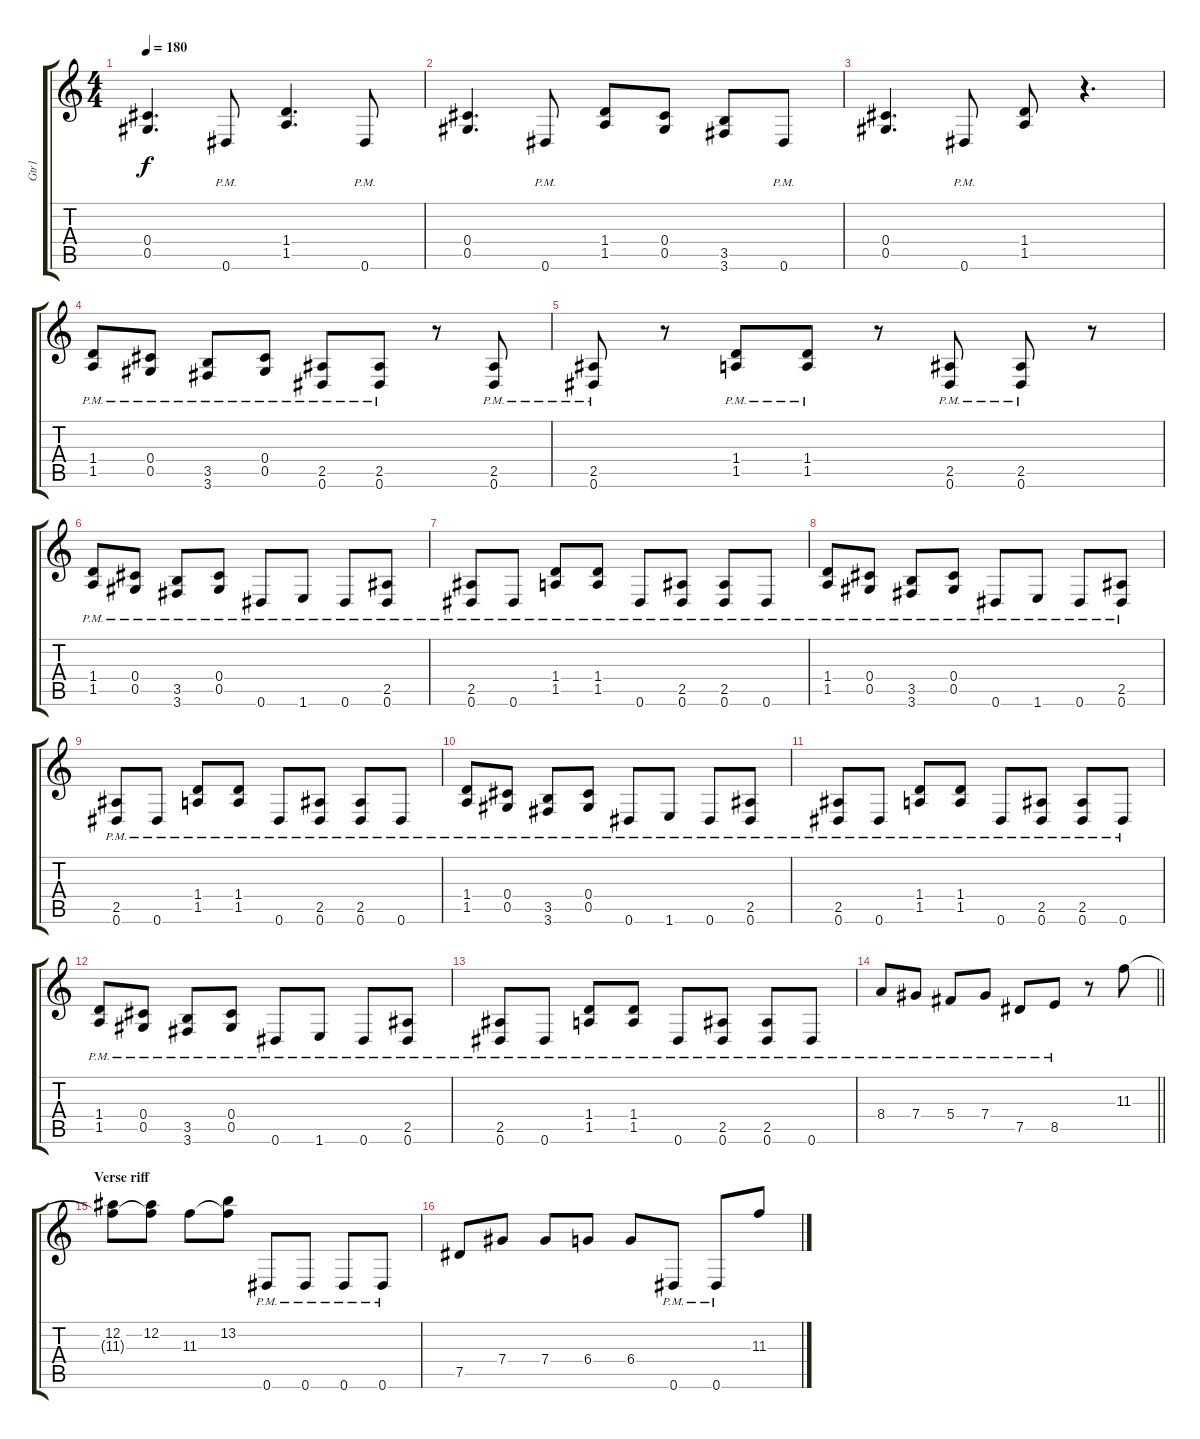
\track ("Gtr1" "Gtr1") {instrument electricguitarjazz}
\staff {score tabs}
\tuning (Eb4 Bb3 Gb3 Db3 Ab2 Eb2) {hide}
\ts (4 4)
\tempo 180
\clef g2
\ks c
(0.4 0.5).4{d dy f} 0.6{pm}.8 (1.4 1.5).4{d} 0.6{pm}.8 |
(0.4 0.5).4{d} 0.6{pm}.8 (1.4 1.5).8 (0.4 0.5).8 (3.5 3.6).8 0.6{pm}.8 |
(0.4 0.5).4{d} 0.6{pm}.8 (1.4 1.5).8 r.4{d} |
(1.4{pm} 1.5{pm}).8 (0.4{pm} 0.5{pm}).8 (3.5{pm} 3.6{pm}).8 (0.4{pm} 0.5{pm}).8 (2.5 0.6{pm}).8 (2.5 0.6{pm}).8 r.8 (2.5 0.6{pm}).8 |
(2.5 0.6{pm}).8 r.8 (1.4{pm} 1.5).8 (1.4{pm} 1.5).8 r.8 (2.5 0.6{pm}).8 (2.5 0.6{pm}).8 r.8 |
(1.4{pm} 1.5{pm}).8 (0.4{pm} 0.5{pm}).8 (3.5{pm} 3.6{pm}).8 (0.4{pm} 0.5{pm}).8 0.6{pm}.8 1.6{pm}.8 0.6{pm}.8 (2.5 0.6{pm}).8 |
(2.5 0.6{pm}).8 0.6{pm}.8 (1.4{pm} 1.5).8 (1.4{pm} 1.5).8 0.6{pm}.8 (2.5 0.6{pm}).8 (2.5 0.6{pm}).8 0.6{pm}.8 |
(1.4{pm} 1.5{pm}).8 (0.4{pm} 0.5{pm}).8 (3.5{pm} 3.6{pm}).8 (0.4{pm} 0.5{pm}).8 0.6{pm}.8 1.6{pm}.8 0.6{pm}.8 (2.5 0.6{pm}).8 |
(2.5 0.6{pm}).8 0.6{pm}.8 (1.4{pm} 1.5).8 (1.4{pm} 1.5).8 0.6{pm}.8 (2.5 0.6{pm}).8 (2.5 0.6{pm}).8 0.6{pm}.8 |
(1.4{pm} 1.5{pm}).8 (0.4{pm} 0.5{pm}).8 (3.5{pm} 3.6{pm}).8 (0.4{pm} 0.5{pm}).8 0.6{pm}.8 1.6{pm}.8 0.6{pm}.8 (2.5 0.6{pm}).8 |
(2.5 0.6{pm}).8 0.6{pm}.8 (1.4{pm} 1.5).8 (1.4{pm} 1.5).8 0.6{pm}.8 (2.5 0.6{pm}).8 (2.5 0.6{pm}).8 0.6{pm}.8 |
(1.4{pm} 1.5{pm}).8 (0.4{pm} 0.5{pm}).8 (3.5{pm} 3.6{pm}).8 (0.4{pm} 0.5{pm}).8 0.6{pm}.8 1.6{pm}.8 0.6{pm}.8 (2.5 0.6{pm}).8 |
(2.5 0.6{pm}).8 0.6{pm}.8 (1.4{pm} 1.5).8 (1.4{pm} 1.5).8 0.6{pm}.8 (2.5 0.6{pm}).8 (2.5 0.6{pm}).8 0.6{pm}.8 |
\barLineRight lightlight
8.4{pm}.8 7.4{pm}.8 5.4{pm}.8 7.4{pm}.8 7.5{pm}.8 8.5{pm}.8 r.8 11.3.8 |
\section ("" "Verse riff")
(12.2 11.3{t}).8 (12.2 11.3{t}).8 11.3.8 (13.2 11.3{t}).8 0.6{pm}.8 0.6{pm}.8 0.6{pm}.8 0.6{pm}.8 |
7.5.8 7.4.8 7.4.8 6.4.8 6.4.8 0.6{pm}.8 0.6{pm}.8 11.3.8
